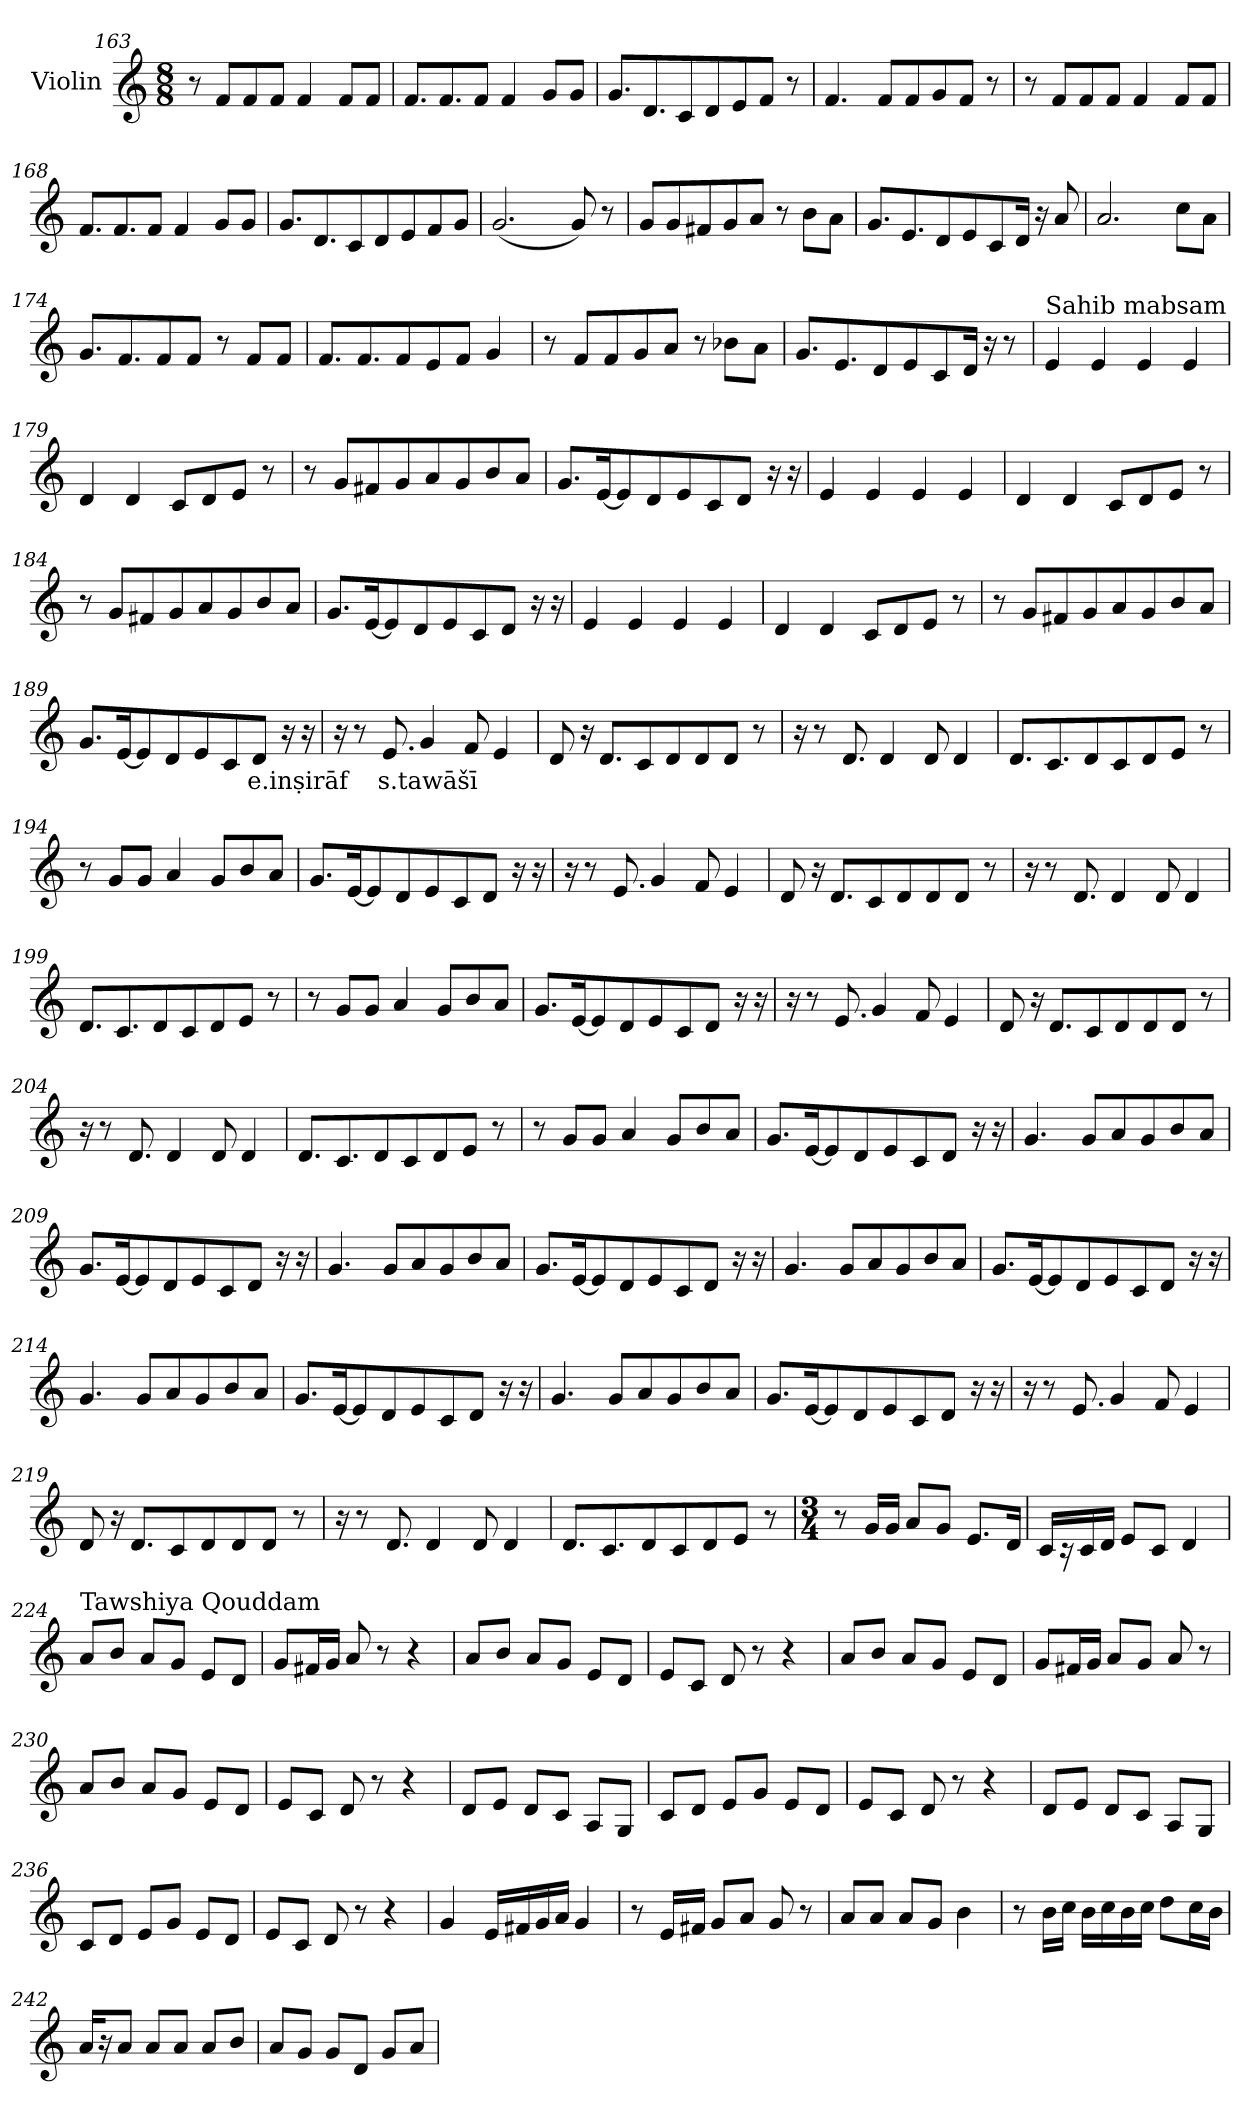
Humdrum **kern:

**kern	**text
*part1	*part1
*staff1	*staff1
*I"Violin	*
!!LO:LB:g=z
*clefG2	*
*k[]	*
*C:	*
*M8/8	*
=163	=163
8r	.
8f/L	.
8f/	.
8f/J	.
4f/	.
8f/L	.
8f/J	.
=164	=164
8.f/L	.
8.f/	.
8f/J	.
4f/	.
8g/L	.
8g/J	.
=165	=165
8.g/L	.
8.d/	.
8c/	.
8d/	.
8e/	.
8f/J	.
8r	.
=166	=166
4.f/	.
8f/L	.
8f/	.
8g/	.
8f/J	.
8r	.
!!LO:LB:g=z
=167	=167
8r	.
8f/L	.
8f/	.
8f/J	.
4f/	.
8f/L	.
8f/J	.
=168	=168
8.f/L	.
8.f/	.
8f/J	.
4f/	.
8g/L	.
8g/J	.
=169	=169
8.g/L	.
8.d/	.
8c/	.
8d/	.
8e/	.
8f/	.
8g/J	.
=170	=170
(<2.g/	.
8g/)	.
8r	.
!!LO:LB:g=z
=171	=171
8g/L	.
8g/	.
8f#X/	.
8g/	.
8a/J	.
8r	.
8b\L	.
8a\J	.
=172	=172
8.g/L	.
8.e/	.
8d/	.
8e/	.
8c/	.
16d/Jk	.
16r	.
8a/	.
=173	=173
2.a/	.
8cc\L	.
8a\J	.
=174	=174
8.g/L	.
8.f/	.
8f/	.
8f/J	.
8r	.
8f/L	.
8f/J	.
!!LO:LB:g=z
=175	=175
8.f/L	.
8.f/	.
8f/	.
8e/	.
8f/J	.
4g/	.
=176	=176
8r	.
8f/L	.
8f/	.
8g/	.
8a/J	.
8r	.
8b-X\L	.
8a\J	.
=177	=177
8.g/L	.
8.e/	.
8d/	.
8e/	.
8c/	.
16d/Jk	.
16r	.
8r	.
=178	=178
*MM80	*
!LO:TX:a:t=Sahib mabsam	!
4e/	.
4e/	.
4e/	.
4e/	.
!!LO:LB:g=z
=179	=179
4d/	.
4d/	.
8c/L	.
8d/	.
8e/J	.
8r	.
=180	=180
8r	.
8g/L	.
8f#X/	.
8g/	.
8a/	.
8g/	.
8b/	.
8a/J	.
=181	=181
8.g/L	.
[16e/K	.
8e/]	.
8d/	.
8e/	.
8c/	.
8d/J	.
16r	.
16r	.
=182	=182
4e/	.
4e/	.
4e/	.
4e/	.
!!LO:LB:g=z
=183	=183
4d/	.
4d/	.
8c/L	.
8d/	.
8e/J	.
8r	.
=184	=184
8r	.
8g/L	.
8f#X/	.
8g/	.
8a/	.
8g/	.
8b/	.
8a/J	.
=185	=185
8.g/L	.
[16e/K	.
8e/]	.
8d/	.
8e/	.
8c/	.
8d/J	.
16r	.
16r	.
=186	=186
4e/	.
4e/	.
4e/	.
4e/	.
!!LO:LB:g=z
=187	=187
4d/	.
4d/	.
8c/L	.
8d/	.
8e/J	.
8r	.
=188	=188
8r	.
8g/L	.
8f#X/	.
8g/	.
8a/	.
8g/	.
8b/	.
8a/J	.
=189	=189
8.g/L	.
[16e/K	.
8e/]	.
8d/	.
8e/	.
8c/	.
!	!LO:LY:b
8d/J	e.inṣirāf
16r	.
16r	.
=190	=190
*MM80	*
16r	.
8r	.
!	!LO:LY:b
8.e/	s.tawāšī
4g/	.
8f/	.
4e/	.
!!LO:PB:g=z
=191	=191
8d/	.
16r	.
8.d/L	.
8c/	.
8d/	.
8d/	.
8d/J	.
8r	.
=192	=192
16r	.
8r	.
8.d/	.
4d/	.
8d/	.
4d/	.
=193	=193
8.d/L	.
8.c/	.
8d/	.
8c/	.
8d/	.
8e/J	.
8r	.
=194	=194
8r	.
8g/L	.
8g/J	.
4a/	.
8g/L	.
8b/	.
8a/J	.
!!LO:LB:g=z
=195	=195
8.g/L	.
[16e/K	.
8e/]	.
8d/	.
8e/	.
8c/	.
8d/J	.
16r	.
16r	.
=196	=196
16r	.
8r	.
8.e/	.
4g/	.
8f/	.
4e/	.
=197	=197
8d/	.
16r	.
8.d/L	.
8c/	.
8d/	.
8d/	.
8d/J	.
8r	.
=198	=198
16r	.
8r	.
8.d/	.
4d/	.
8d/	.
4d/	.
!!LO:LB:g=z
=199	=199
8.d/L	.
8.c/	.
8d/	.
8c/	.
8d/	.
8e/J	.
8r	.
=200	=200
8r	.
8g/L	.
8g/J	.
4a/	.
8g/L	.
8b/	.
8a/J	.
=201	=201
8.g/L	.
[16e/K	.
8e/]	.
8d/	.
8e/	.
8c/	.
8d/J	.
16r	.
16r	.
=202	=202
16r	.
8r	.
8.e/	.
4g/	.
8f/	.
4e/	.
!!LO:LB:g=z
=203	=203
8d/	.
16r	.
8.d/L	.
8c/	.
8d/	.
8d/	.
8d/J	.
8r	.
=204	=204
16r	.
8r	.
8.d/	.
4d/	.
8d/	.
4d/	.
=205	=205
8.d/L	.
8.c/	.
8d/	.
8c/	.
8d/	.
8e/J	.
8r	.
=206	=206
8r	.
8g/L	.
8g/J	.
4a/	.
8g/L	.
8b/	.
8a/J	.
!!LO:LB:g=z
=207	=207
8.g/L	.
[16e/K	.
8e/]	.
8d/	.
8e/	.
8c/	.
8d/J	.
16r	.
16r	.
=208	=208
4.g/	.
8g/L	.
8a/	.
8g/	.
8b/	.
8a/J	.
=209	=209
8.g/L	.
[16e/K	.
8e/]	.
8d/	.
8e/	.
8c/	.
8d/J	.
16r	.
16r	.
=210	=210
4.g/	.
8g/L	.
8a/	.
8g/	.
8b/	.
8a/J	.
!!LO:LB:g=z
=211	=211
8.g/L	.
[16e/K	.
8e/]	.
8d/	.
8e/	.
8c/	.
8d/J	.
16r	.
16r	.
=212	=212
4.g/	.
8g/L	.
8a/	.
8g/	.
8b/	.
8a/J	.
=213	=213
8.g/L	.
[16e/K	.
8e/]	.
8d/	.
8e/	.
8c/	.
8d/J	.
16r	.
16r	.
=214	=214
4.g/	.
8g/L	.
8a/	.
8g/	.
8b/	.
8a/J	.
!!LO:LB:g=z
=215	=215
8.g/L	.
[16e/K	.
8e/]	.
8d/	.
8e/	.
8c/	.
8d/J	.
16r	.
16r	.
=216	=216
4.g/	.
8g/L	.
8a/	.
8g/	.
8b/	.
8a/J	.
=217	=217
8.g/L	.
[16e/K	.
8e/]	.
8d/	.
8e/	.
8c/	.
8d/J	.
16r	.
16r	.
=218	=218
16r	.
8r	.
8.e/	.
4g/	.
8f/	.
4e/	.
!!LO:LB:g=z
=219	=219
8d/	.
16r	.
8.d/L	.
8c/	.
8d/	.
8d/	.
8d/J	.
8r	.
=220	=220
16r	.
8r	.
8.d/	.
4d/	.
8d/	.
4d/	.
=221	=221
8.d/L	.
8.c/	.
8d/	.
8c/	.
8d/	.
8e/J	.
8r	.
=222	=222
*M3/4	*
8r	.
16g/LL	.
16g/JJ	.
8a/L	.
8g/J	.
8.e/L	.
16d/Jk	.
!!LO:PB:g=z
=223	=223
16c/LL	.
16r	.
16c/	.
16d/JJ	.
8e/L	.
8c/J	.
4d/	.
=224	=224
!LO:TX:a:t=Tawshiya Qouddam	!
8a/L	.
8b/J	.
8a/L	.
8g/J	.
8e/L	.
8d/J	.
=225	=225
8g/L	.
16f#X/L	.
16g/JJ	.
8a/	.
8r	.
4r	.
=226	=226
8a/L	.
8b/J	.
8a/L	.
8g/J	.
8e/L	.
8d/J	.
=227	=227
8e/L	.
8c/J	.
8d/	.
8r	.
4r	.
=228	=228
8a/L	.
8b/J	.
8a/L	.
8g/J	.
8e/L	.
8d/J	.
!!LO:LB:g=z
=229	=229
8g/L	.
16f#X/L	.
16g/JJ	.
8a/L	.
8g/J	.
8a/	.
8r	.
=230	=230
8a/L	.
8b/J	.
8a/L	.
8g/J	.
8e/L	.
8d/J	.
=231	=231
8e/L	.
8c/J	.
8d/	.
8r	.
4r	.
=232	=232
8d/L	.
8e/J	.
8d/L	.
8c/J	.
8A/L	.
8G/J	.
=233	=233
8c/L	.
8d/J	.
8e/L	.
8g/J	.
8e/L	.
8d/J	.
=234	=234
8e/L	.
8c/J	.
8d/	.
8r	.
4r	.
!!LO:LB:g=z
=235	=235
8d/L	.
8e/J	.
8d/L	.
8c/J	.
8A/L	.
8G/J	.
=236	=236
8c/L	.
8d/J	.
8e/L	.
8g/J	.
8e/L	.
8d/J	.
=237	=237
8e/L	.
8c/J	.
8d/	.
8r	.
4r	.
=238	=238
4g/	.
16e/LL	.
16f#X/	.
16g/	.
16a/JJ	.
4g/	.
=239	=239
8r	.
16e/LL	.
16f#X/JJ	.
8g/L	.
8a/J	.
8g/	.
8r	.
=240	=240
8a/L	.
8a/J	.
8a/L	.
8g/J	.
4b\	.
!!LO:LB:g=z
=241	=241
8r	.
16b\LL	.
16cc\JJ	.
16b\LL	.
16cc\	.
16b\	.
16cc\JJ	.
8dd\L	.
16cc\L	.
16b\JJ	.
=242	=242
16a/KL	.
16r	.
8a/J	.
8a/L	.
8a/J	.
8a/L	.
8b/J	.
=243	=243
8a/L	.
8g/J	.
8g/L	.
8d/J	.
8g/L	.
8a/J	.
=	=
*-	*-
